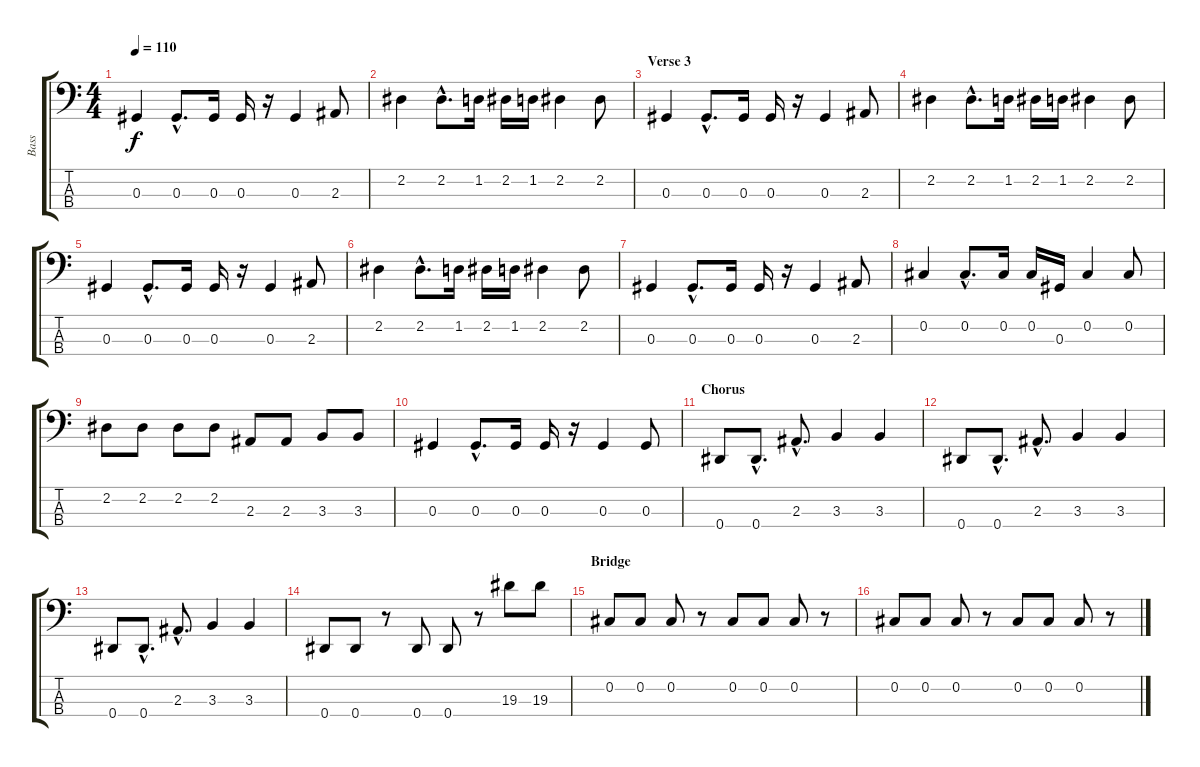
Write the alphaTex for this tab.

\track ("Bass" "Bass") {instrument electricbasspick}
\staff {score tabs}
\tuning (Gb2 Db2 Ab1 Eb1) {hide}
\ts (4 4)
\tempo 110
\clef f4
\ks c
0.3.4{dy f} 0.3{hac}.8{d} 0.3.16 0.3.16 r.16 0.3.4 2.3.8 |
2.2.4 2.2{hac}.8{d} 1.2.16 2.2.16 1.2.16 2.2.4 2.2.8 |
\section ("" "Verse 3")
0.3.4 0.3{hac}.8{d} 0.3.16 0.3.16 r.16 0.3.4 2.3.8 |
2.2.4 2.2{hac}.8{d} 1.2.16 2.2.16 1.2.16 2.2.4 2.2.8 |
0.3.4 0.3{hac}.8{d} 0.3.16 0.3.16 r.16 0.3.4 2.3.8 |
2.2.4 2.2{hac}.8{d} 1.2.16 2.2.16 1.2.16 2.2.4 2.2.8 |
0.3.4 0.3{hac}.8{d} 0.3.16 0.3.16 r.16 0.3.4 2.3.8 |
0.2.4 0.2{hac}.8{d} 0.2.16 0.2.16 0.3.16 0.2.4 0.2.8 |
2.2.8 2.2.8 2.2.8 2.2.8 2.3.8 2.3.8 3.3.8 3.3.8 |
0.3.4 0.3{hac}.8{d} 0.3.16 0.3.16 r.16 0.3.4 0.3.8 |
\section ("" "Chorus")
0.4.8 0.4{hac}.8{d} 2.3{hac}.8{d} 3.3.4 3.3.4 |
0.4.8 0.4{hac}.8{d} 2.3{hac}.8{d} 3.3.4 3.3.4 |
0.4.8 0.4{hac}.8{d} 2.3{hac}.8{d} 3.3.4 3.3.4 |
0.4.8 0.4.8 r.8 0.4.8 0.4.8 r.8 19.3.8 19.3.8 |
\section ("" "Bridge")
0.2.8 0.2.8 0.2.8 r.8 0.2.8 0.2.8 0.2.8 r.8 |
0.2.8 0.2.8 0.2.8 r.8 0.2.8 0.2.8 0.2.8 r.8
